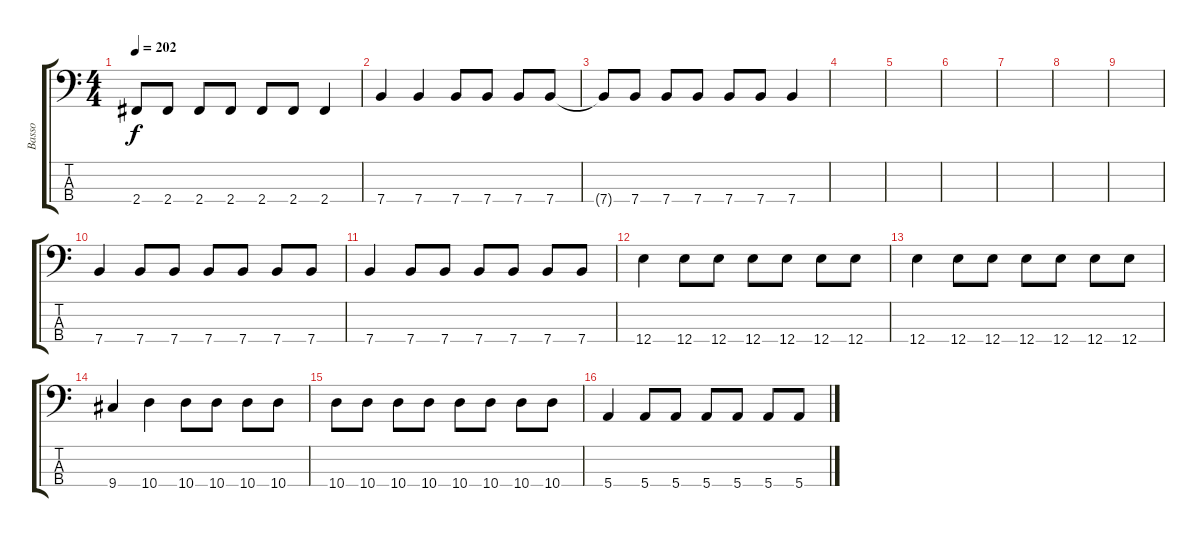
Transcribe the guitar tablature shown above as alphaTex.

\track ("Basso" "Basso") {instrument electricbassfinger}
\staff {score tabs}
\tuning (G2 D2 A1 E1) {hide}
\ts (4 4)
\tempo 202
\clef f4
\ks c
2.4{t}.8{dy f} 2.4.8 2.4.8 2.4.8 2.4.8 2.4.8 2.4.4 |
7.4.4 7.4.4 7.4.8 7.4.8 7.4.8 7.4.8 |
7.4{t}.8 7.4.8 7.4.8 7.4.8 7.4.8 7.4.8 7.4.4 |
|
|
|
|
|
|
7.4.4 7.4.8 7.4.8 7.4.8 7.4.8 7.4.8 7.4.8 |
7.4.4 7.4.8 7.4.8 7.4.8 7.4.8 7.4.8 7.4.8 |
12.4.4 12.4.8 12.4.8 12.4.8 12.4.8 12.4.8 12.4.8 |
12.4.4 12.4.8 12.4.8 12.4.8 12.4.8 12.4.8 12.4.8 |
9.4.4 10.4.4 10.4.8 10.4.8 10.4.8 10.4.8 |
10.4.8 10.4.8 10.4.8 10.4.8 10.4.8 10.4.8 10.4.8 10.4.8 |
5.4.4 5.4.8 5.4.8 5.4.8 5.4.8 5.4.8 5.4.8
